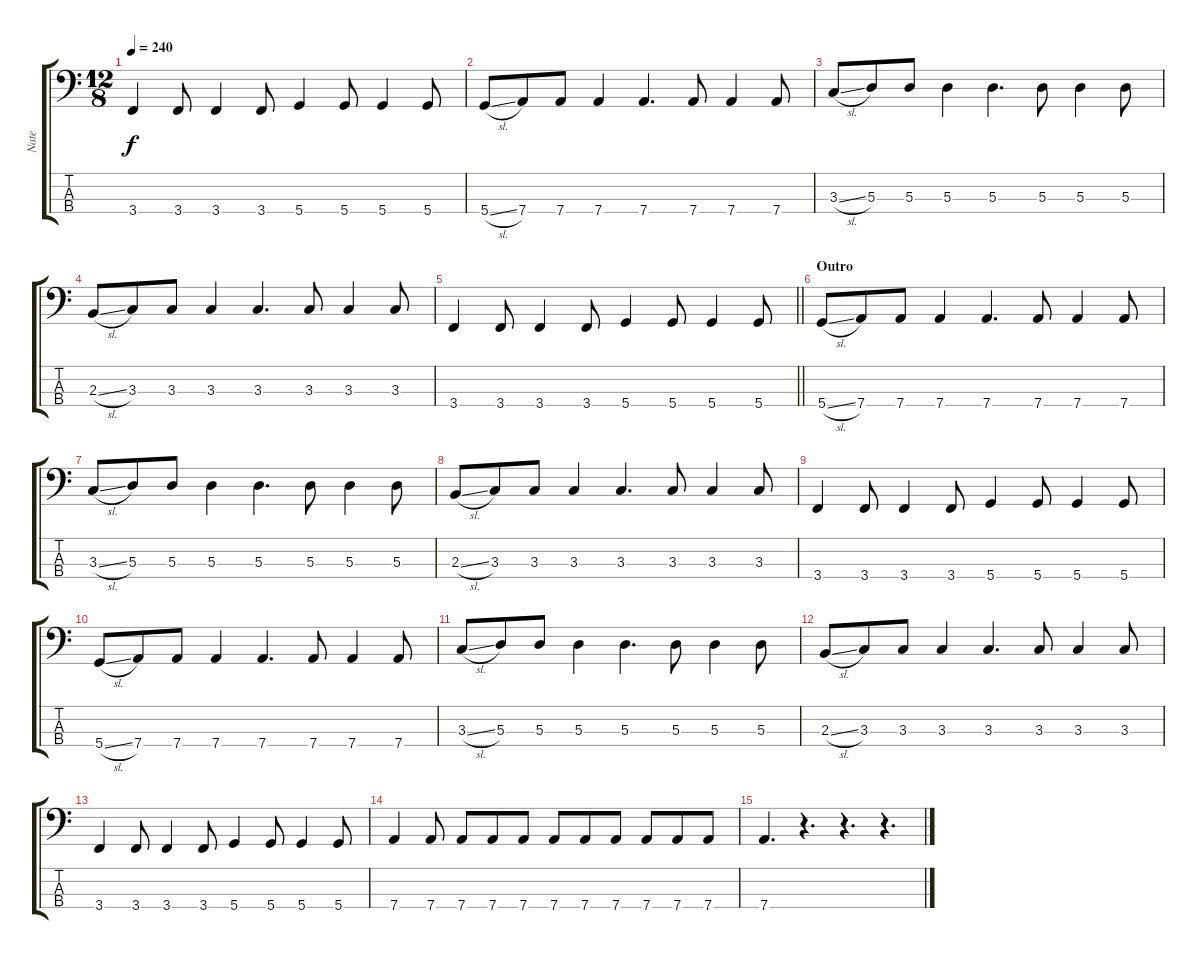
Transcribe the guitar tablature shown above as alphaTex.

\track ("Nate" "Nate") {instrument electricbassfinger}
\staff {score tabs}
\tuning (G2 D2 A1 D1) {hide}
\ts (12 8)
\tempo 240
\clef f4
\ks c
3.4.4{dy f} 3.4.8 3.4.4 3.4.8 5.4.4 5.4.8 5.4.4 5.4.8 |
5.4{sl}.8 7.4.8 7.4.8 7.4.4 7.4.4{d} 7.4.8 7.4.4 7.4.8 |
3.3{sl}.8 5.3.8 5.3.8 5.3.4 5.3.4{d} 5.3.8 5.3.4 5.3.8 |
2.3{sl}.8 3.3.8 3.3.8 3.3.4 3.3.4{d} 3.3.8 3.3.4 3.3.8 |
\barLineRight lightlight
3.4.4 3.4.8 3.4.4 3.4.8 5.4.4 5.4.8 5.4.4 5.4.8 |
\section ("" "Outro")
5.4{sl}.8 7.4.8 7.4.8 7.4.4 7.4.4{d} 7.4.8 7.4.4 7.4.8 |
3.3{sl}.8 5.3.8 5.3.8 5.3.4 5.3.4{d} 5.3.8 5.3.4 5.3.8 |
2.3{sl}.8 3.3.8 3.3.8 3.3.4 3.3.4{d} 3.3.8 3.3.4 3.3.8 |
3.4.4 3.4.8 3.4.4 3.4.8 5.4.4 5.4.8 5.4.4 5.4.8 |
5.4{sl}.8 7.4.8 7.4.8 7.4.4 7.4.4{d} 7.4.8 7.4.4 7.4.8 |
3.3{sl}.8 5.3.8 5.3.8 5.3.4 5.3.4{d} 5.3.8 5.3.4 5.3.8 |
2.3{sl}.8 3.3.8 3.3.8 3.3.4 3.3.4{d} 3.3.8 3.3.4 3.3.8 |
3.4.4 3.4.8 3.4.4 3.4.8 5.4.4 5.4.8 5.4.4 5.4.8 |
7.4.4 7.4.8 7.4.8 7.4.8 7.4.8 7.4.8 7.4.8 7.4.8 7.4.8 7.4.8 7.4.8 |
7.4.4{d} r.4{d} r.4{d} r.4{d}
